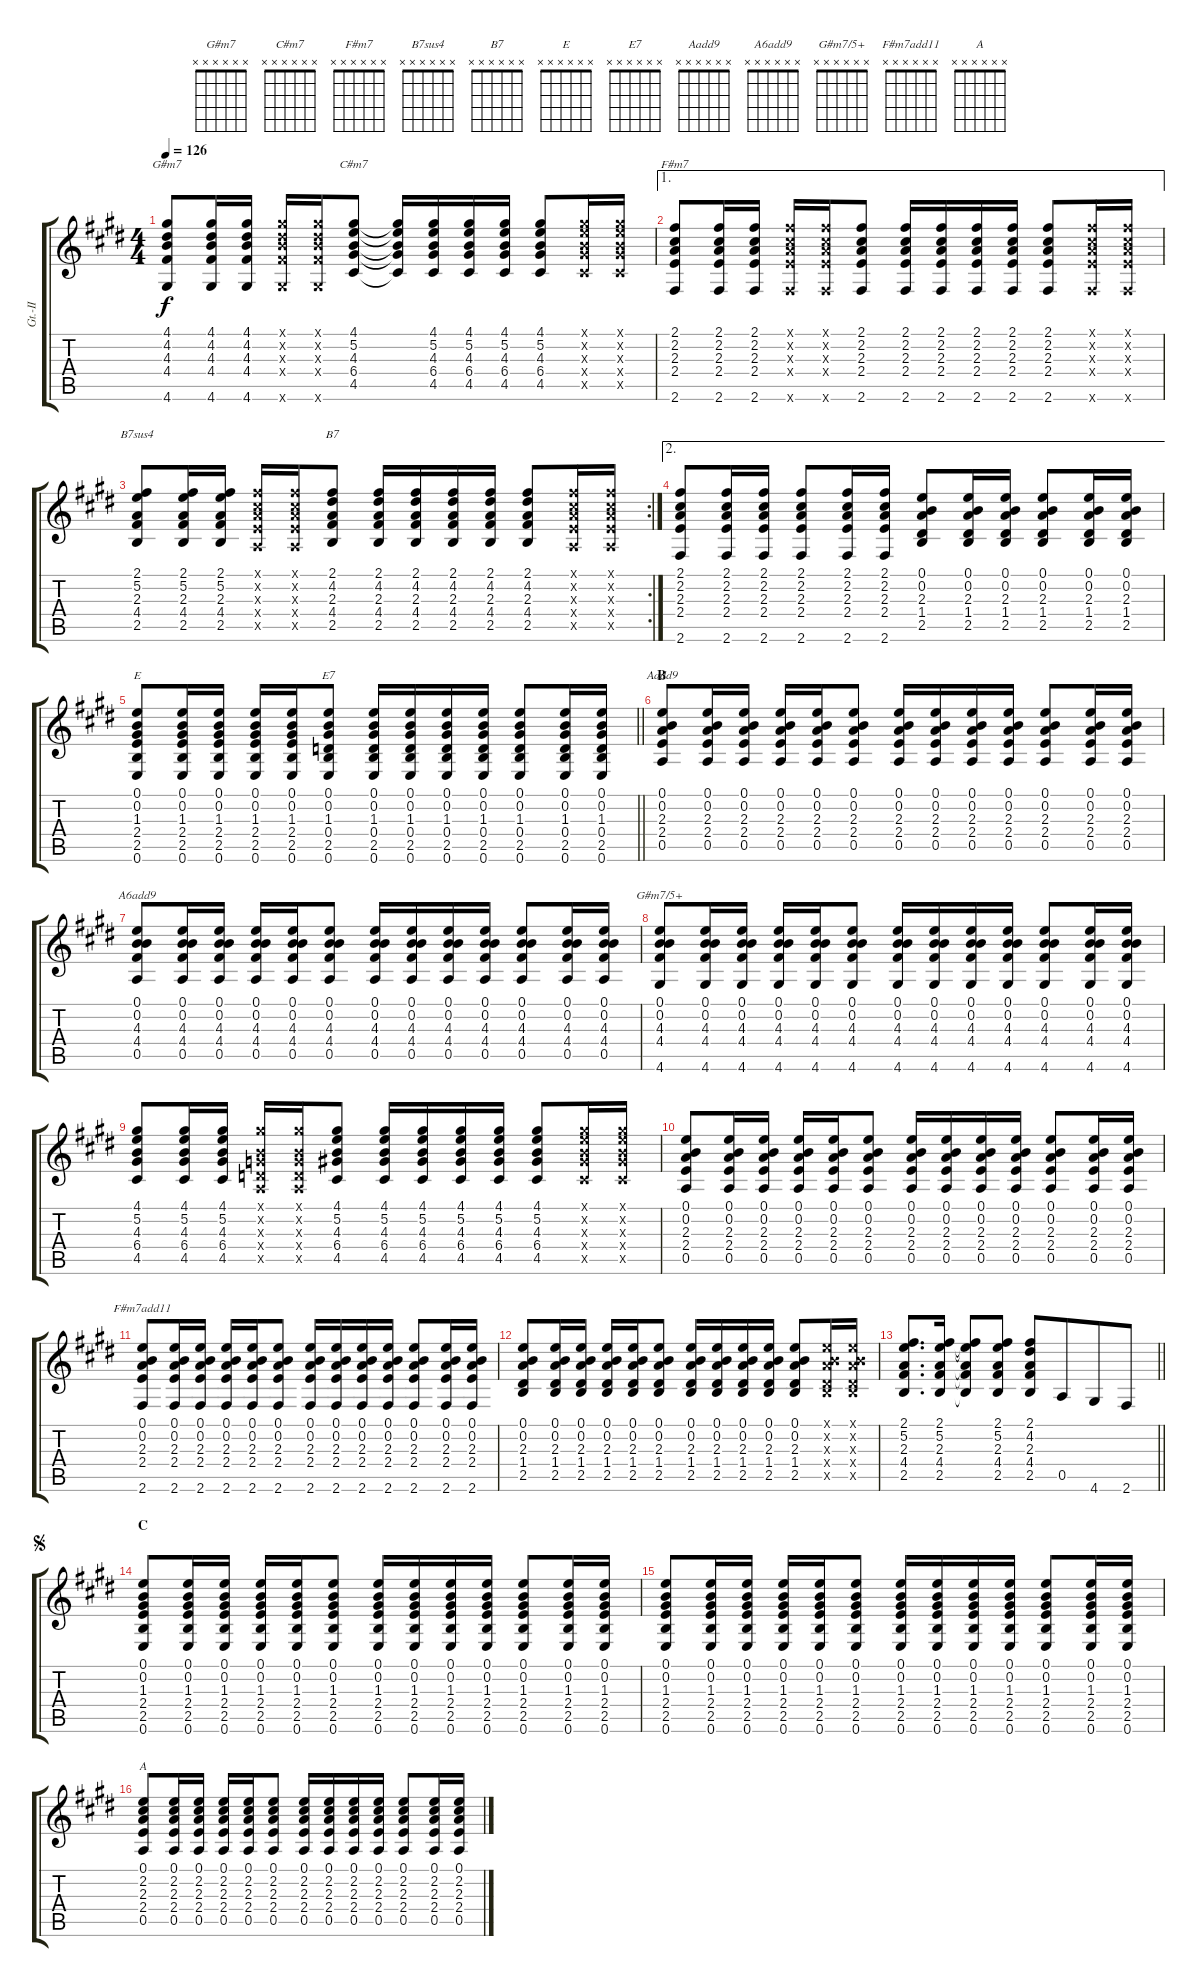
\track ("Gt.-II" "Gt.-II") {instrument acousticguitarnylon}
\staff {score tabs}
\tuning (E4 B3 G3 D3 A2 E2) {hide}
\chord ("G#m7" x x x x x x)
\chord ("C#m7" x x x x x x)
\chord ("F#m7" x x x x x x)
\chord ("B7sus4" x x x x x x)
\chord ("B7" x x x x x x)
\chord ("E" x x x x x x)
\chord ("E7" x x x x x x)
\chord ("Aadd9" x x x x x x)
\chord ("A6add9" x x x x x x)
\chord ("G#m7/5+" x x x x x x)
\chord ("F#m7add11" x x x x x x)
\chord ("A" x x x x x x)
\ts (4 4)
\tempo 126
\clef g2
\ks e
(4.1 4.2 4.3 4.4 4.6).8{ch "G#m7" dy f} (4.1 4.2 4.3 4.4 4.6).16 (4.1 4.2 4.3 4.4 4.6).16 (4.1{x} 4.2{x} 4.3{x} 4.4{x} 4.6{x}).16 (4.1{x} 4.2{x} 4.3{x} 4.4{x} 4.6{x}).16 (4.1 5.2 4.3 6.4 4.5).8{ch "C#m7"} (4.1{t} 5.2{t} 4.3{t} 6.4{t} 4.5{t}).16 (4.1 5.2 4.3 6.4 4.5).16 (4.1 5.2 4.3 6.4 4.5).16 (4.1 5.2 4.3 6.4 4.5).16 (4.1 5.2 4.3 6.4 4.5).8 (4.1{x} 5.2{x} 4.3{x} 6.4{x} 4.5{x}).16 (4.1{x} 5.2{x} 4.3{x} 6.4{x} 4.5{x}).16 |
\ae 1
(2.1 2.2 2.3 2.4 2.6).8{ch "F#m7"} (2.1 2.2 2.3 2.4 2.6).16 (2.1 2.2 2.3 2.4 2.6).16 (2.1{x} 2.2{x} 2.3{x} 2.4{x} 2.6{x}).16 (2.1{x} 2.2{x} 2.3{x} 2.4{x} 2.6{x}).16 (2.1 2.2 2.3 2.4 2.6).8 (2.1 2.2 2.3 2.4 2.6).16 (2.1 2.2 2.3 2.4 2.6).16 (2.1 2.2 2.3 2.4 2.6).16 (2.1 2.2 2.3 2.4 2.6).16 (2.1 2.2 2.3 2.4 2.6).8 (2.1{x} 2.2{x} 2.3{x} 2.4{x} 2.6{x}).16 (2.1{x} 2.2{x} 2.3{x} 2.4{x} 2.6{x}).16 |
\rc 2
(2.1 5.2 2.3 4.4 2.5).8{ch "B7sus4"} (2.1 5.2 2.3 4.4 2.5).16 (2.1 5.2 2.3 4.4 2.5).16 (2.1{x} 2.2{x} 2.3{x} 2.4{x} 0.5{x}).16 (2.1{x} 2.2{x} 2.3{x} 2.4{x} 0.5{x}).16 (2.1 4.2 2.3 4.4 2.5).8{ch "B7"} (2.1 4.2 2.3 4.4 2.5).16 (2.1 4.2 2.3 4.4 2.5).16 (2.1 4.2 2.3 4.4 2.5).16 (2.1 4.2 2.3 4.4 2.5).16 (2.1 4.2 2.3 4.4 2.5).8 (2.1{x} 2.2{x} 2.3{x} 2.4{x} 0.5{x}).16 (2.1{x} 2.2{x} 2.3{x} 2.4{x} 0.5{x}).16 |
\ae 2
(2.1 2.2 2.3 2.4 2.6).8 (2.1 2.2 2.3 2.4 2.6).16 (2.1 2.2 2.3 2.4 2.6).16 (2.1 2.2 2.3 2.4 2.6).8 (2.1 2.2 2.3 2.4 2.6).16 (2.1 2.2 2.3 2.4 2.6).16 (0.1 0.2 2.3 1.4 2.5).8 (0.1 0.2 2.3 1.4 2.5).16 (0.1 0.2 2.3 1.4 2.5).16 (0.1 0.2 2.3 1.4 2.5).8 (0.1 0.2 2.3 1.4 2.5).16 (0.1 0.2 2.3 1.4 2.5).16 |
\barLineRight lightlight
(0.1 0.2 1.3 2.4 2.5 0.6).8{ch "E"} (0.1 0.2 1.3 2.4 2.5 0.6).16 (0.1 0.2 1.3 2.4 2.5 0.6).16 (0.1 0.2 1.3 2.4 2.5 0.6).16 (0.1 0.2 1.3 2.4 2.5 0.6).16 (0.1 0.2 1.3 0.4 2.5 0.6).8{ch "E7"} (0.1 0.2 1.3 0.4 2.5 0.6).16 (0.1 0.2 1.3 0.4 2.5 0.6).16 (0.1 0.2 1.3 0.4 2.5 0.6).16 (0.1 0.2 1.3 0.4 2.5 0.6).16 (0.1 0.2 1.3 0.4 2.5 0.6).8 (0.1 0.2 1.3 0.4 2.5 0.6).16 (0.1 0.2 1.3 0.4 2.5 0.6).16 |
\section ("" "B")
(0.1 0.2 2.3 2.4 0.5).8{ch "Aadd9"} (0.1 0.2 2.3 2.4 0.5).16 (0.1 0.2 2.3 2.4 0.5).16 (0.1 0.2 2.3 2.4 0.5).16 (0.1 0.2 2.3 2.4 0.5).16 (0.1 0.2 2.3 2.4 0.5).8 (0.1 0.2 2.3 2.4 0.5).16 (0.1 0.2 2.3 2.4 0.5).16 (0.1 0.2 2.3 2.4 0.5).16 (0.1 0.2 2.3 2.4 0.5).16 (0.1 0.2 2.3 2.4 0.5).8 (0.1 0.2 2.3 2.4 0.5).16 (0.1 0.2 2.3 2.4 0.5).16 |
(0.1 0.2 4.3 4.4 0.5).8{ch "A6add9"} (0.1 0.2 4.3 4.4 0.5).16 (0.1 0.2 4.3 4.4 0.5).16 (0.1 0.2 4.3 4.4 0.5).16 (0.1 0.2 4.3 4.4 0.5).16 (0.1 0.2 4.3 4.4 0.5).8 (0.1 0.2 4.3 4.4 0.5).16 (0.1 0.2 4.3 4.4 0.5).16 (0.1 0.2 4.3 4.4 0.5).16 (0.1 0.2 4.3 4.4 0.5).16 (0.1 0.2 4.3 4.4 0.5).8 (0.1 0.2 4.3 4.4 0.5).16 (0.1 0.2 4.3 4.4 0.5).16 |
(0.1 0.2 4.3 4.4 4.6).8{ch "G#m7/5+"} (0.1 0.2 4.3 4.4 4.6).16 (0.1 0.2 4.3 4.4 4.6).16 (0.1 0.2 4.3 4.4 4.6).16 (0.1 0.2 4.3 4.4 4.6).16 (0.1 0.2 4.3 4.4 4.6).8 (0.1 0.2 4.3 4.4 4.6).16 (0.1 0.2 4.3 4.4 4.6).16 (0.1 0.2 4.3 4.4 4.6).16 (0.1 0.2 4.3 4.4 4.6).16 (0.1 0.2 4.3 4.4 4.6).8 (0.1 0.2 4.3 4.4 4.6).16 (0.1 0.2 4.3 4.4 4.6).16 |
(4.1 5.2 4.3 6.4 4.5).8 (4.1 5.2 4.3 6.4 4.5).16 (4.1 5.2 4.3 6.4 4.5).16 (4.1{x} 0.2{x} 0.3{x} 0.4{x} 0.5{x}).16 (4.1{x} 0.2{x} 0.3{x} 0.4{x} 0.5{x}).16 (4.1 5.2 4.3 6.4 4.5).8 (4.1 5.2 4.3 6.4 4.5).16 (4.1 5.2 4.3 6.4 4.5).16 (4.1 5.2 4.3 6.4 4.5).16 (4.1 5.2 4.3 6.4 4.5).16 (4.1 5.2 4.3 6.4 4.5).8 (4.1{x} 5.2{x} 4.3{x} 6.4{x} 4.5{x}).16 (4.1{x} 5.2{x} 4.3{x} 6.4{x} 4.5{x}).16 |
(0.1 0.2 2.3 2.4 0.5).8 (0.1 0.2 2.3 2.4 0.5).16 (0.1 0.2 2.3 2.4 0.5).16 (0.1 0.2 2.3 2.4 0.5).16 (0.1 0.2 2.3 2.4 0.5).16 (0.1 0.2 2.3 2.4 0.5).8 (0.1 0.2 2.3 2.4 0.5).16 (0.1 0.2 2.3 2.4 0.5).16 (0.1 0.2 2.3 2.4 0.5).16 (0.1 0.2 2.3 2.4 0.5).16 (0.1 0.2 2.3 2.4 0.5).8 (0.1 0.2 2.3 2.4 0.5).16 (0.1 0.2 2.3 2.4 0.5).16 |
(0.1 0.2 2.3 2.4 2.6).8{ch "F#m7add11"} (0.1 0.2 2.3 2.4 2.6).16 (0.1 0.2 2.3 2.4 2.6).16 (0.1 0.2 2.3 2.4 2.6).16 (0.1 0.2 2.3 2.4 2.6).16 (0.1 0.2 2.3 2.4 2.6).8 (0.1 0.2 2.3 2.4 2.6).16 (0.1 0.2 2.3 2.4 2.6).16 (0.1 0.2 2.3 2.4 2.6).16 (0.1 0.2 2.3 2.4 2.6).16 (0.1 0.2 2.3 2.4 2.6).8 (0.1 0.2 2.3 2.4 2.6).16 (0.1 0.2 2.3 2.4 2.6).16 |
(0.1 0.2 2.3 1.4 2.5).8 (0.1 0.2 2.3 1.4 2.5).16 (0.1 0.2 2.3 1.4 2.5).16 (0.1 0.2 2.3 1.4 2.5).16 (0.1 0.2 2.3 1.4 2.5).16 (0.1 0.2 2.3 1.4 2.5).8 (0.1 0.2 2.3 1.4 2.5).16 (0.1 0.2 2.3 1.4 2.5).16 (0.1 0.2 2.3 1.4 2.5).16 (0.1 0.2 2.3 1.4 2.5).16 (0.1 0.2 2.3 1.4 2.5).8 (0.1{x} 0.2{x} 2.3{x} 1.4{x} 2.5{x}).16 (0.1{x} 0.2{x} 2.3{x} 1.4{x} 2.5{x}).16 |
\barLineRight lightlight
(2.1 5.2 2.3 4.4 2.5).8{d} (2.1 5.2 2.3 4.4 2.5).16 (2.1{t} 5.2{t} 2.3{t} 4.4{t} 2.5{t}).8 (2.1 5.2 2.3 4.4 2.5).8 (2.1 4.2 2.3 4.4 2.5).8 0.5.8{beam merge} 4.6.8 2.6.8 |
\section ("" "C")
\jump segno
(0.1 0.2 1.3 2.4 2.5 0.6).8 (0.1 0.2 1.3 2.4 2.5 0.6).16 (0.1 0.2 1.3 2.4 2.5 0.6).16 (0.1 0.2 1.3 2.4 2.5 0.6).16 (0.1 0.2 1.3 2.4 2.5 0.6).16 (0.1 0.2 1.3 2.4 2.5 0.6).8 (0.1 0.2 1.3 2.4 2.5 0.6).16 (0.1 0.2 1.3 2.4 2.5 0.6).16 (0.1 0.2 1.3 2.4 2.5 0.6).16 (0.1 0.2 1.3 2.4 2.5 0.6).16 (0.1 0.2 1.3 2.4 2.5 0.6).8 (0.1 0.2 1.3 2.4 2.5 0.6).16 (0.1 0.2 1.3 2.4 2.5 0.6).16 |
(0.1 0.2 1.3 2.4 2.5 0.6).8 (0.1 0.2 1.3 2.4 2.5 0.6).16 (0.1 0.2 1.3 2.4 2.5 0.6).16 (0.1 0.2 1.3 2.4 2.5 0.6).16 (0.1 0.2 1.3 2.4 2.5 0.6).16 (0.1 0.2 1.3 2.4 2.5 0.6).8 (0.1 0.2 1.3 2.4 2.5 0.6).16 (0.1 0.2 1.3 2.4 2.5 0.6).16 (0.1 0.2 1.3 2.4 2.5 0.6).16 (0.1 0.2 1.3 2.4 2.5 0.6).16 (0.1 0.2 1.3 2.4 2.5 0.6).8 (0.1 0.2 1.3 2.4 2.5 0.6).16 (0.1 0.2 1.3 2.4 2.5 0.6).16 |
(0.1 2.2 2.3 2.4 0.5).8{ch "A"} (0.1 2.2 2.3 2.4 0.5).16 (0.1 2.2 2.3 2.4 0.5).16 (0.1 2.2 2.3 2.4 0.5).16 (0.1 2.2 2.3 2.4 0.5).16 (0.1 2.2 2.3 2.4 0.5).8 (0.1 2.2 2.3 2.4 0.5).16 (0.1 2.2 2.3 2.4 0.5).16 (0.1 2.2 2.3 2.4 0.5).16 (0.1 2.2 2.3 2.4 0.5).16 (0.1 2.2 2.3 2.4 0.5).8 (0.1 2.2 2.3 2.4 0.5).16 (0.1 2.2 2.3 2.4 0.5).16
